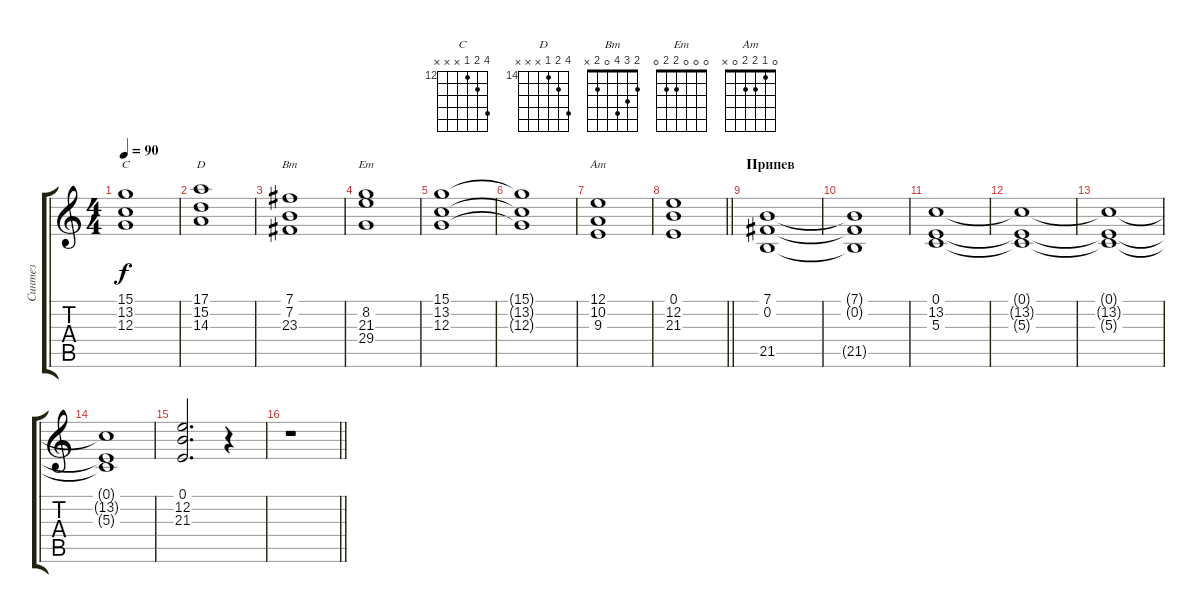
\track ("Синтез" "Синтез") {instrument synthstrings1}
\staff {score tabs}
\tuning (E4 B3 G3 D3 A2 E2) {hide}
\chord ("C" 15 13 12 x x x) {firstfret 12}
\chord ("D" 17 15 14 x x x) {firstfret 14}
\chord ("Bm" 2 3 4 0 2 x)
\chord ("Em" 0 0 0 2 2 0)
\chord ("Am" 0 1 2 2 0 x)
\ts (4 4)
\tempo 90
\clef g2
\ks c
(15.1 13.2 12.3).1{ch "C" dy f} |
(17.1 15.2 14.3).1{ch "D"} |
(7.1 7.2 23.3).1{ch "Bm"} |
(8.2 21.3 29.4).1{ch "Em"} |
(15.1 13.2 12.3).1 |
(15.1{t} 13.2{t} 12.3{t}).1 |
(12.1 10.2 9.3).1{ch "Am"} |
\barLineRight lightlight
(0.1 12.2 21.3).1 |
\section ("" "Припев")
(7.1 0.2 21.5).1 |
(7.1{t} 0.2{t} 21.5{t}).1 |
(0.1 13.2 5.3).1 |
(0.1{t} 13.2{t} 5.3{t}).1 |
(0.1{t} 13.2{t} 5.3{t}).1 |
(0.1{t} 13.2{t} 5.3{t}).1 |
(0.1 12.2 21.3).2{d} r.4 |
\barLineRight lightlight
r.1
